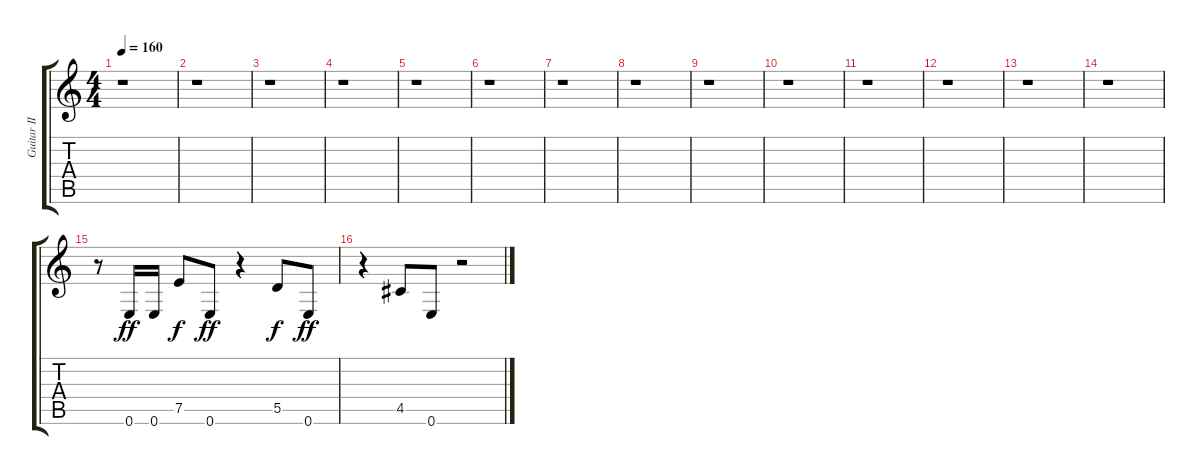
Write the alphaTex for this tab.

\track ("Guitar II" "Guitar II") {instrument distortionguitar}
\staff {score tabs}
\tuning (E4 B3 G3 D3 A2 E2) {hide}
\ts (4 4)
\tempo 160
\clef g2
\ks c
r.1{dy ff} |
r.1 |
r.1 |
r.1 |
r.1 |
r.1 |
r.1 |
r.1 |
r.1 |
r.1 |
r.1 |
r.1 |
r.1 |
r.1 |
r.8 0.6.16 0.6.16 7.5.8{dy f} 0.6.8{dy ff} r.4 5.5.8{dy f} 0.6.8{dy ff} |
r.4 4.5.8 0.6.8 r.2
